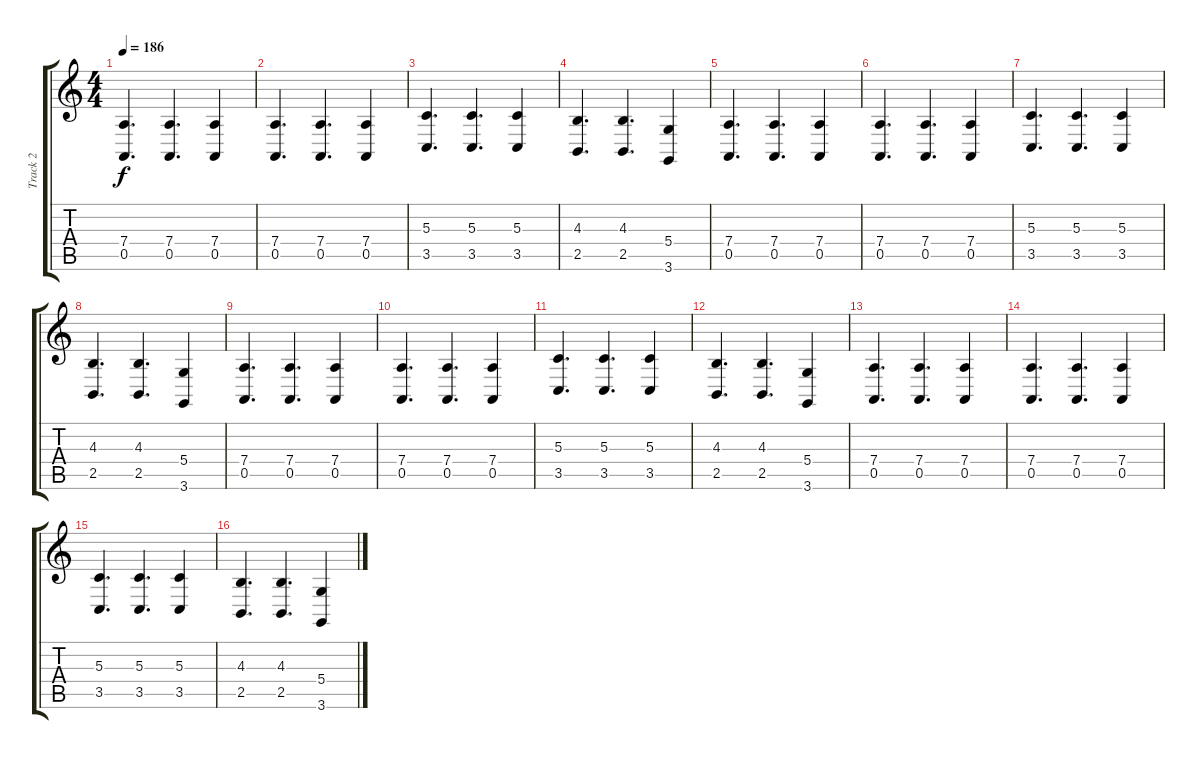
\track ("Track 2" "Track 2") {instrument pad8sweep}
\staff {score tabs}
\tuning (E4 B3 G3 D3 A2 E2) {hide}
\ts (4 4)
\tempo 186
\clef g2
\ks c
(7.4 0.5).4{d dy f} (7.4 0.5).4{d} (7.4 0.5).4 |
(7.4 0.5).4{d} (7.4 0.5).4{d} (7.4 0.5).4 |
(5.3 3.5).4{d} (5.3 3.5).4{d} (5.3 3.5).4 |
(4.3 2.5).4{d} (4.3 2.5).4{d} (5.4 3.6).4 |
(7.4 0.5).4{d} (7.4 0.5).4{d} (7.4 0.5).4 |
(7.4 0.5).4{d} (7.4 0.5).4{d} (7.4 0.5).4 |
(5.3 3.5).4{d} (5.3 3.5).4{d} (5.3 3.5).4 |
(4.3 2.5).4{d} (4.3 2.5).4{d} (5.4 3.6).4 |
(7.4 0.5).4{d} (7.4 0.5).4{d} (7.4 0.5).4 |
(7.4 0.5).4{d} (7.4 0.5).4{d} (7.4 0.5).4 |
(5.3 3.5).4{d} (5.3 3.5).4{d} (5.3 3.5).4 |
(4.3 2.5).4{d} (4.3 2.5).4{d} (5.4 3.6).4 |
(7.4 0.5).4{d} (7.4 0.5).4{d} (7.4 0.5).4 |
(7.4 0.5).4{d} (7.4 0.5).4{d} (7.4 0.5).4 |
(5.3 3.5).4{d} (5.3 3.5).4{d} (5.3 3.5).4 |
(4.3 2.5).4{d} (4.3 2.5).4{d} (5.4 3.6).4
